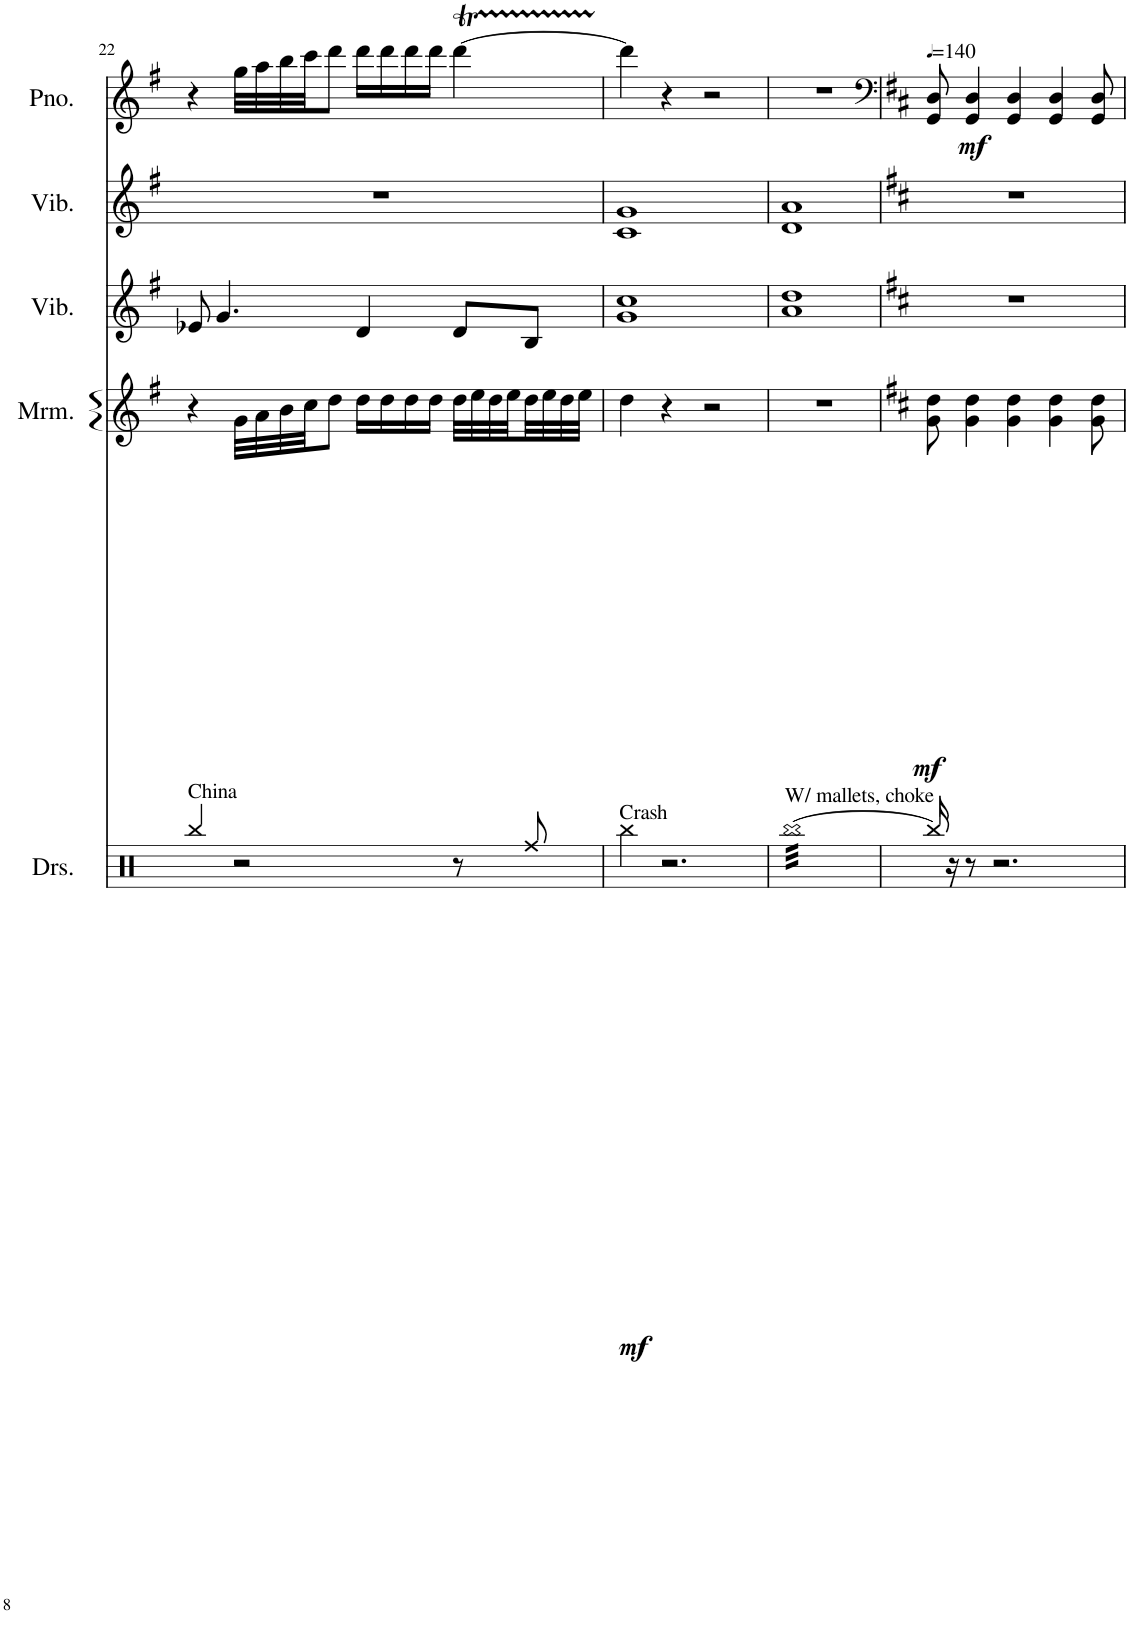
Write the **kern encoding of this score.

**kern	**dynam	**kern	**kern	**kern	**dynam
*part4	*part4	*part3	*part2	*part1	*part1
*staff4	*staff4	*staff3	*staff2	*staff1	*staff1
*I"Marimba	*	*I"Vibraphone	*I"Vibraphone	*I"Piano	*
*I'Mrm.	*	*I'Vib.	*I'Vib.	*I'Pno.	*
!!LO:PB:g=z
*clefG2	*	*clefG2	*clefG2	*clefG2	*
*k[f#]	*	*k[f#]	*k[f#]	*k[f#]	*
*M4/4	*	*M4/4	*M4/4	*M4/4	*
=22	=22	=22	=22	=22	=22
4r	.	8e-X/	1r	4r	.
.	.	4.g/	.	.	.
32g\LLL	.	.	.	32gg\LLL	.
32a\	.	.	.	32aa\	.
32b\	.	.	.	32bb\	.
32cc\JJ	.	.	.	32ccc\JJ	.
8dd\J	.	.	.	8ddd\J	.
16dd\LL	.	4d/	.	16ddd\LL	.
16dd\	.	.	.	16ddd\	.
16dd\	.	.	.	16ddd\	.
16dd\JJ	.	.	.	16ddd\JJ	.
32dd\LLL	.	8d/L	.	[4dddT\	.
32ee\	.	.	.	.	.
32dd\	.	.	.	.	.
32ee\	.	.	.	.	.
32dd\	.	8B/J	.	.	.
32ee\	.	.	.	.	.
32dd\	.	.	.	.	.
32ee\JJJ	.	.	.	.	.
=23	=23	=23	=23	=23	=23
4dd\	.	1g 1cc	1c 1g	4ddd\]	.
4r	.	.	.	4r	.
2r	.	.	.	2r	.
=24	=24	=24	=24	=24	=24
1r	.	1a 1dd	1d 1a	1r	.
=25	=25	=25	=25	=25	=25
*	*	*	*	*clefF4	*
*k[f#c#]	*	*k[f#c#]	*k[f#c#]	*k[f#c#]	*
*	*	*	*	*MM140	*
!	!LO:DY:b	!	!	!	!LO:DY:b
8g\ 8dd\	mf	1r	1r	8GG/ 8D/	mf
4g\ 4dd\	.	.	.	4GG/ 4D/	.
4g\ 4dd\	.	.	.	4GG/ 4D/	.
4g\ 4dd\	.	.	.	4GG/ 4D/	.
8g\ 8dd\	.	.	.	8GG/ 8D/	.
=	=	=	=	=	=
*-	*-	*-	*-	*-	*-
